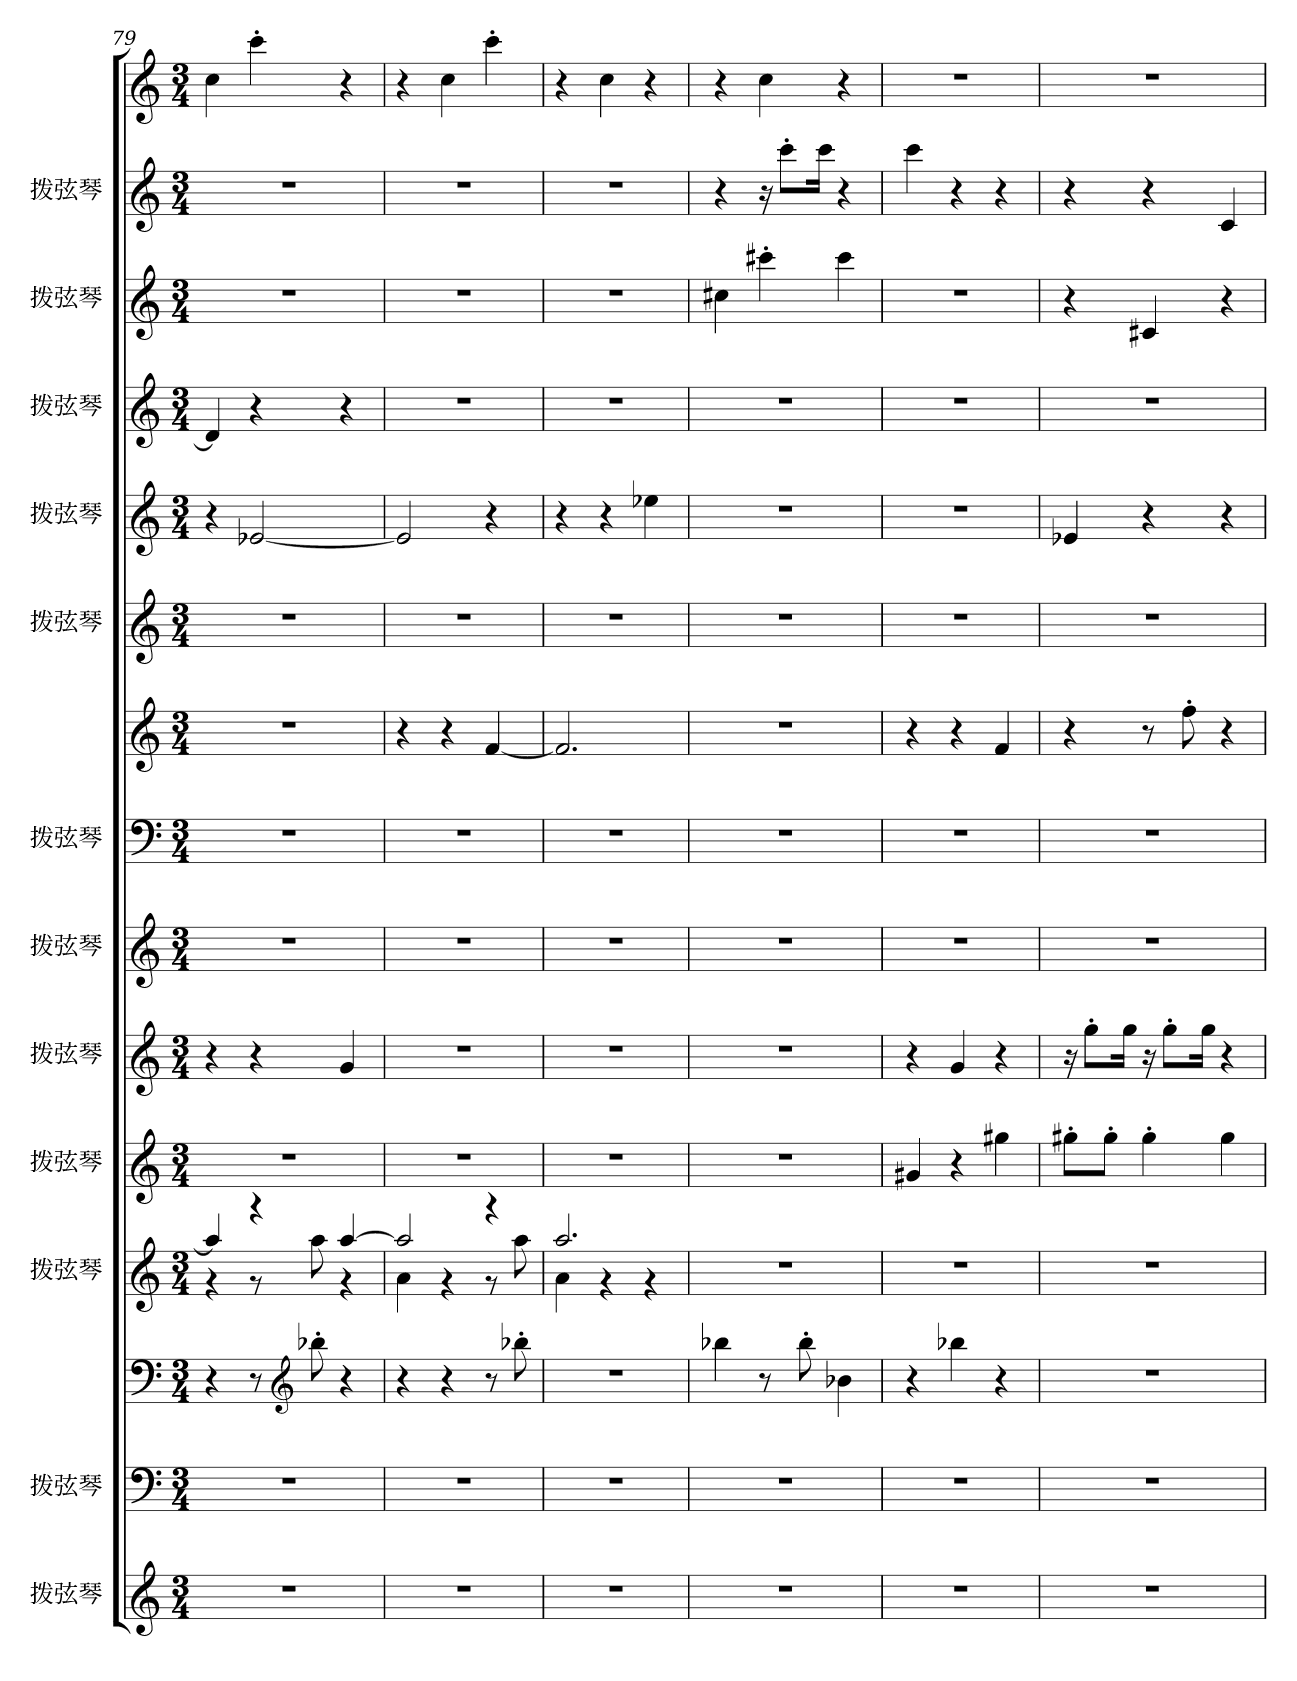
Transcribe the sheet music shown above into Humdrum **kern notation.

**kern	**kern	**kern	**kern	**kern	**kern	**kern	**kern	**kern	**kern	**kern	**kern	**kern	**kern	**kern
*part12	*part11	*part11	*part10	*part9	*part8	*part7	*part6	*part6	*part5	*part4	*part3	*part2	*part1	*part1
*staff15	*staff14	*staff13	*staff12	*staff11	*staff10	*staff9	*staff8	*staff7	*staff6	*staff5	*staff4	*staff3	*staff2	*staff1
*I"拨弦琴	*I"拨弦琴	*	*I"拨弦琴	*I"拨弦琴	*I"拨弦琴	*I"拨弦琴	*I"拨弦琴	*	*I"拨弦琴	*I"拨弦琴	*I"拨弦琴	*I"拨弦琴	*I"拨弦琴	*
*clefG2	*clefF4	*clefF4	*clefG2	*clefG2	*clefG2	*clefG2	*clefF4	*clefG2	*clefG2	*clefG2	*clefG2	*clefG2	*clefG2	*clefG2
*k[]	*k[]	*k[]	*k[]	*k[]	*k[]	*k[]	*k[]	*k[]	*k[]	*k[]	*k[]	*k[]	*k[]	*k[]
*M3/4	*M3/4	*M3/4	*M3/4	*M3/4	*M3/4	*M3/4	*M3/4	*M3/4	*M3/4	*M3/4	*M3/4	*M3/4	*M3/4	*M3/4
=79	=79	=79	=79	=79	=79	=79	=79	=79	=79	=79	=79	=79	=79	=79
*	*	*	*^	*	*	*	*	*	*	*	*	*	*	*
2.r	2.r	4r	4aa/]	4r	2.r	4r	2.r	2.r	2.r	2.r	4r	4d/]	2.r	2.r	4cc\
.	.	8r	4r	8r	.	4r	.	.	.	.	[2e-X/	4r	.	.	4ccc'\
*	*	*clefG2	*	*	*	*	*	*	*	*	*	*	*	*	*
.	.	8bb-X'\	.	8aa\	.	.	.	.	.	.	.	.	.	.	.
.	.	4r	[4aa/	4r	.	4g/	.	.	.	.	.	4r	.	.	4r
!!LO:PB:g=z
=80	=80	=80	=80	=80	=80	=80	=80	=80	=80	=80	=80	=80	=80	=80	=80
2.r	2.r	4r	2aa/]	4a\	2.r	2.r	2.r	2.r	4r	2.r	2e-/]	2.r	2.r	2.r	4r
.	.	4r	.	4r	.	.	.	.	4r	.	.	.	.	.	4cc\
.	.	8r	4r	8r	.	.	.	.	[4f/	.	4r	.	.	.	4ccc'\
.	.	8bb-X'\	.	8aa\	.	.	.	.	.	.	.	.	.	.	.
=81	=81	=81	=81	=81	=81	=81	=81	=81	=81	=81	=81	=81	=81	=81	=81
2.r	2.r	2.r	2.aa/	4a\	2.r	2.r	2.r	2.r	2.f/]	2.r	4r	2.r	2.r	2.r	4r
.	.	.	.	4r	.	.	.	.	.	.	4r	.	.	.	4cc\
.	.	.	.	4r	.	.	.	.	.	.	4ee-X\	.	.	.	4r
*	*	*	*v	*v	*	*	*	*	*	*	*	*	*	*	*
=82	=82	=82	=82	=82	=82	=82	=82	=82	=82	=82	=82	=82	=82	=82
2.r	2.r	4bb-X\	2.r	2.r	2.r	2.r	2.r	2.r	2.r	2.r	2.r	4cc#X\	4r	4r
.	.	8r	.	.	.	.	.	.	.	.	.	4ccc#X'\	16r	4cc\
.	.	.	.	.	.	.	.	.	.	.	.	.	8ccc'\L	.
.	.	8bb-'\	.	.	.	.	.	.	.	.	.	.	.	.
.	.	.	.	.	.	.	.	.	.	.	.	.	16ccc\Jk	.
.	.	4b-X\	.	.	.	.	.	.	.	.	.	4ccc#\	4r	4r
=83	=83	=83	=83	=83	=83	=83	=83	=83	=83	=83	=83	=83	=83	=83
2.r	2.r	4r	2.r	4g#X/	4r	2.r	2.r	4r	2.r	2.r	2.r	2.r	4ccc\	2.r
.	.	4bb-X\	.	4r	4g/	.	.	4r	.	.	.	.	4r	.
.	.	4r	.	4gg#X\	4r	.	.	4f/	.	.	.	.	4r	.
=84	=84	=84	=84	=84	=84	=84	=84	=84	=84	=84	=84	=84	=84	=84
2.r	2.r	2.r	2.r	8gg#X'\L	16r	2.r	2.r	4r	2.r	4e-X/	2.r	4r	4r	2.r
.	.	.	.	.	8gg'\L	.	.	.	.	.	.	.	.	.
.	.	.	.	8gg#'\J	.	.	.	.	.	.	.	.	.	.
.	.	.	.	.	16gg\Jk	.	.	.	.	.	.	.	.	.
.	.	.	.	4gg#'\	16r	.	.	8r	.	4r	.	4c#X/	4r	.
.	.	.	.	.	8gg'\L	.	.	.	.	.	.	.	.	.
.	.	.	.	.	.	.	.	8ff'\	.	.	.	.	.	.
.	.	.	.	.	16gg\Jk	.	.	.	.	.	.	.	.	.
.	.	.	.	4gg#\	4r	.	.	4r	.	4r	.	4r	4c/	.
=	=	=	=	=	=	=	=	=	=	=	=	=	=	=
*-	*-	*-	*-	*-	*-	*-	*-	*-	*-	*-	*-	*-	*-	*-
